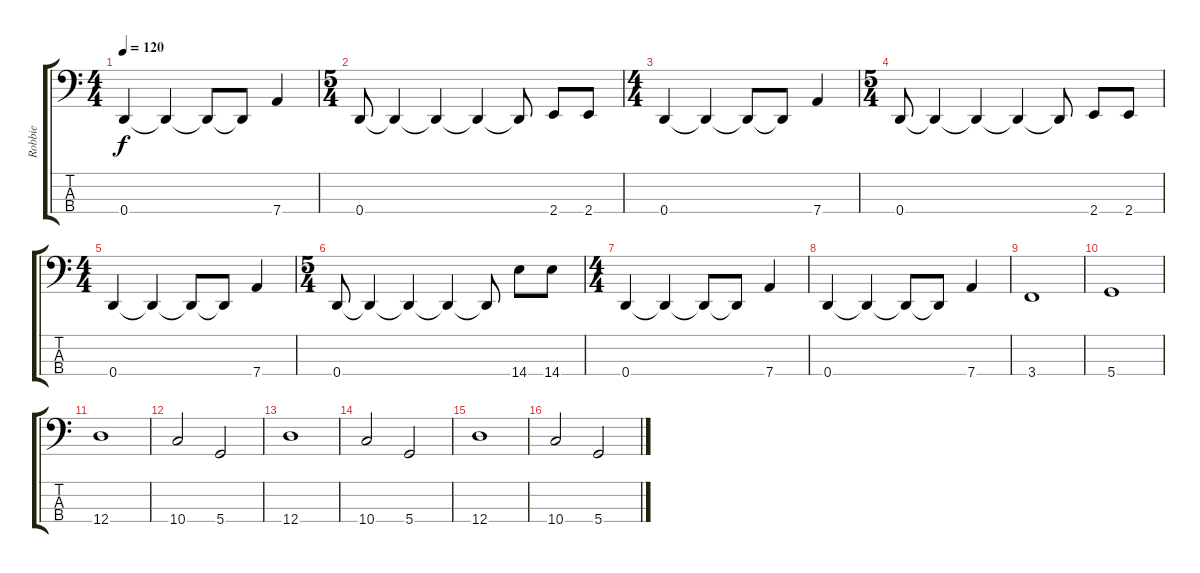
\track ("Robbie" "Robbie") {instrument electricbassfinger}
\staff {score tabs}
\tuning (G2 D2 A1 D1) {hide}
\ts (4 4)
\tempo 120
\clef f4
\ks c
0.4.4{dy f} 0.4{t}.4 0.4{t}.8 0.4{t}.8 7.4.4 |
\ts (5 4)
0.4.8 0.4{t}.4 0.4{t}.4 0.4{t}.4 0.4{t}.8 2.4.8 2.4.8 |
\ts (4 4)
0.4.4 0.4{t}.4 0.4{t}.8 0.4{t}.8 7.4.4 |
\ts (5 4)
0.4.8 0.4{t}.4 0.4{t}.4 0.4{t}.4 0.4{t}.8 2.4.8 2.4.8 |
\ts (4 4)
0.4.4 0.4{t}.4 0.4{t}.8 0.4{t}.8 7.4.4 |
\ts (5 4)
0.4.8 0.4{t}.4 0.4{t}.4 0.4{t}.4 0.4{t}.8 14.4.8 14.4.8 |
\ts (4 4)
0.4.4 0.4{t}.4 0.4{t}.8 0.4{t}.8 7.4.4 |
0.4.4 0.4{t}.4 0.4{t}.8 0.4{t}.8 7.4.4 |
3.4.1 |
5.4.1 |
12.4.1 |
10.4.2 5.4.2 |
12.4.1 |
10.4.2 5.4.2 |
12.4.1 |
10.4.2 5.4.2
